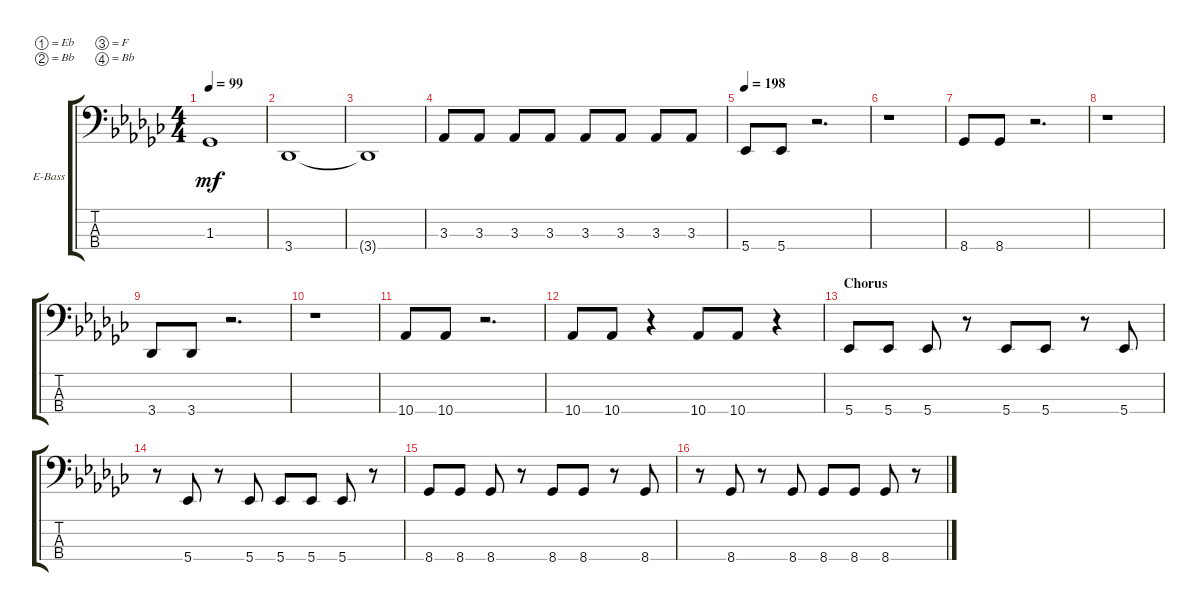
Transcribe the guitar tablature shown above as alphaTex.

\bracketExtendMode groupsimilarinstruments
\firstSystemTrackNameOrientation horizontal
\otherSystemsTrackNameOrientation horizontal
\track ("Electric Bass" "E-Bass") {instrument electricbassfinger}
\staff {score tabs}
\tuning (Eb2 Bb1 F1 Bb0)
\ts (4 4)
\tempo 99
\clef f4
\ks ebminor
1.3{t}.1{dy mf} |
3.4.1 |
3.4{t}.1 |
3.3.8 3.3.8 3.3.8 3.3.8 3.3.8 3.3.8 3.3.8 3.3.8 |
\tempo 198
5.4.8 5.4.8 r.2{d} |
r.1 |
8.4.8 8.4.8 r.2{d} |
r.1 |
3.4.8 3.4.8 r.2{d} |
r.1 |
10.4.8 10.4.8 r.2{d} |
10.4.8 10.4.8 r.4 10.4.8 10.4.8 r.4 |
\section ("" "Chorus")
5.4.8 5.4.8 5.4.8 r.8 5.4.8 5.4.8 r.8 5.4.8 |
r.8 5.4.8 r.8 5.4.8 5.4.8 5.4.8 5.4.8 r.8 |
8.4.8 8.4.8 8.4.8 r.8 8.4.8 8.4.8 r.8 8.4.8 |
r.8 8.4.8 r.8 8.4.8 8.4.8 8.4.8 8.4.8 r.8
